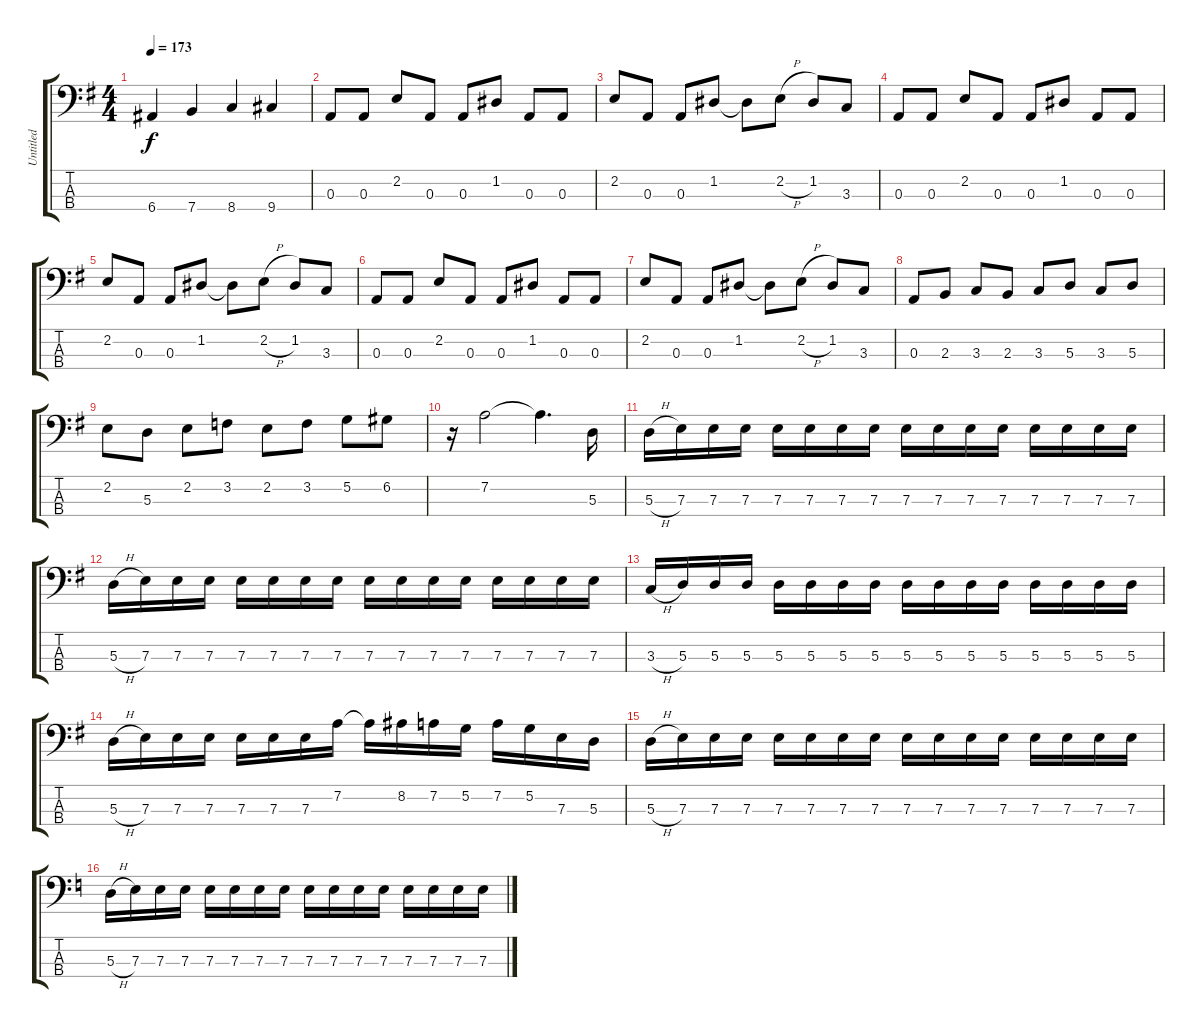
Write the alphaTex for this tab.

\track ("Untitled" "Untitled") {instrument electricbassfinger}
\staff {score tabs}
\tuning (G2 D2 A1 E1) {hide}
\ts (4 4)
\tempo 173
\clef f4
\ks g
6.4.4{dy f} 7.4.4 8.4.4 9.4.4 |
0.3.8 0.3.8 2.2.8 0.3.8 0.3.8 1.2.8 0.3.8 0.3.8 |
2.2.8 0.3.8 0.3.8 1.2.8 1.2{t}.8 2.2{h}.8 1.2.8 3.3.8 |
0.3.8 0.3.8 2.2.8 0.3.8 0.3.8 1.2.8 0.3.8 0.3.8 |
2.2.8 0.3.8 0.3.8 1.2.8 1.2{t}.8 2.2{h}.8 1.2.8 3.3.8 |
0.3.8 0.3.8 2.2.8 0.3.8 0.3.8 1.2.8 0.3.8 0.3.8 |
2.2.8 0.3.8 0.3.8 1.2.8 1.2{t}.8 2.2{h}.8 1.2.8 3.3.8 |
0.3.8 2.3.8 3.3.8 2.3.8 3.3.8 5.3.8 3.3.8 5.3.8 |
2.2.8 5.3.8 2.2.8 3.2.8 2.2.8 3.2.8 5.2.8 6.2.8 |
r.16 7.2.2 7.2{t}.4{d} 5.3.16 |
5.3{h}.16 7.3.16 7.3.16 7.3.16 7.3.16 7.3.16 7.3.16 7.3.16 7.3.16 7.3.16 7.3.16 7.3.16 7.3.16 7.3.16 7.3.16 7.3.16 |
5.3{h}.16 7.3.16 7.3.16 7.3.16 7.3.16 7.3.16 7.3.16 7.3.16 7.3.16 7.3.16 7.3.16 7.3.16 7.3.16 7.3.16 7.3.16 7.3.16 |
3.3{h}.16 5.3.16 5.3.16 5.3.16 5.3.16 5.3.16 5.3.16 5.3.16 5.3.16 5.3.16 5.3.16 5.3.16 5.3.16 5.3.16 5.3.16 5.3.16 |
5.3{h}.16 7.3.16 7.3.16 7.3.16 7.3.16 7.3.16 7.3.16 7.2.16 7.2{t}.16 8.2.16 7.2.16 5.2.16 7.2.16 5.2.16 7.3.16 5.3.16 |
5.3{h}.16 7.3.16 7.3.16 7.3.16 7.3.16 7.3.16 7.3.16 7.3.16 7.3.16 7.3.16 7.3.16 7.3.16 7.3.16 7.3.16 7.3.16 7.3.16 |
\ks c
5.3{h}.16 7.3.16 7.3.16 7.3.16 7.3.16 7.3.16 7.3.16 7.3.16 7.3.16 7.3.16 7.3.16 7.3.16 7.3.16 7.3.16 7.3.16 7.3.16
